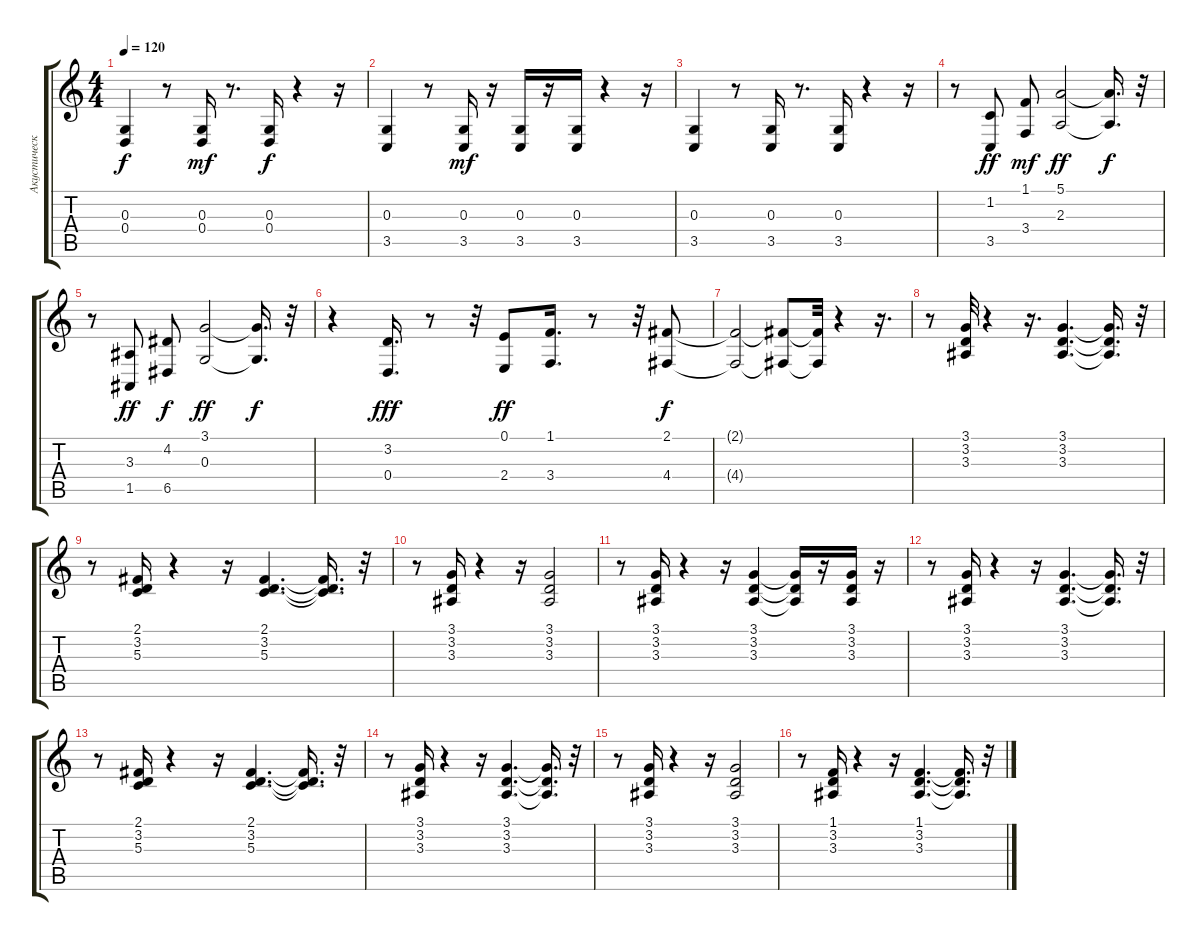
\track ("Акустический Гранд Роял" "Акустическ") {instrument acousticgrandpiano}
\staff {score tabs}
\tuning (E4 B3 G3 D3 A2 E2) {hide}
\ts (4 4)
\tempo 120
\clef g2
\ks c
(0.3 0.4).4{dy f} r.8 (0.3 0.4).16{dy mf} r.8{d} (0.3 0.4).16{dy f} r.4 r.16 |
(0.3 3.5).4 r.8 (0.3 3.5).16{dy mf} r.16 (0.3 3.5).16 r.16 (0.3 3.5).16 r.4 r.16 |
(0.3 3.5).4 r.8 (0.3 3.5).16 r.8{d} (0.3 3.5).16 r.4 r.16 |
r.8 (1.2 3.5).8{dy ff} (1.1 3.4).8{dy mf} (5.1 2.3).2{dy ff} (5.1{t} 2.3{t}).16{d dy f} r.32 |
r.8 (3.3 1.5).8{dy ff} (4.2 6.5).8{dy f} (3.1 0.3).2{dy ff} (3.1{t} 0.3{t}).16{d dy f} r.32 |
r.4 (3.2 0.4).16{d dy fff} r.8 r.32 (0.1 2.4).8{dy ff} (1.1 3.4).16{d} r.8 r.32 (2.1 4.4).8{dy f} |
(2.1{t} 4.4{t}).2 (2.1{t} 4.4{t}).8 (2.1{t} 4.4{t}).32 r.4 r.16{d} |
r.8 (3.1 3.2 3.3).32 r.4 r.16{d} (3.1 3.2 3.3).4{d} (3.1{t} 3.2{t} 3.3{t}).16{d} r.32 |
r.8 (2.1 3.2 5.3).16 r.4 r.16 (2.1 3.2 5.3).4{d} (2.1{t} 3.2{t} 5.3{t}).16{d} r.32 |
r.8 (3.1 3.2 3.3).16 r.4 r.16 (3.1 3.2 3.3).2 |
r.8 (3.1 3.2 3.3).16 r.4 r.16 (3.1 3.2 3.3).4 (3.1{t} 3.2{t} 3.3{t}).16 r.16 (3.1 3.2 3.3).16 r.16 |
r.8 (3.1 3.2 3.3).16 r.4 r.16 (3.1 3.2 3.3).4{d} (3.1{t} 3.2{t} 3.3{t}).16{d} r.32 |
r.8 (2.1 3.2 5.3).16 r.4 r.16 (2.1 3.2 5.3).4{d} (2.1{t} 3.2{t} 5.3{t}).16{d} r.32 |
r.8 (3.1 3.2 3.3).16 r.4 r.16 (3.1 3.2 3.3).4{d} (3.1{t} 3.2{t} 3.3{t}).16{d} r.32 |
r.8 (3.1 3.2 3.3).16 r.4 r.16 (3.1 3.2 3.3).2 |
r.8 (1.1 3.2 3.3).16 r.4 r.16 (1.1 3.2 3.3).4{d} (1.1{t} 3.2{t} 3.3{t}).16{d} r.32
